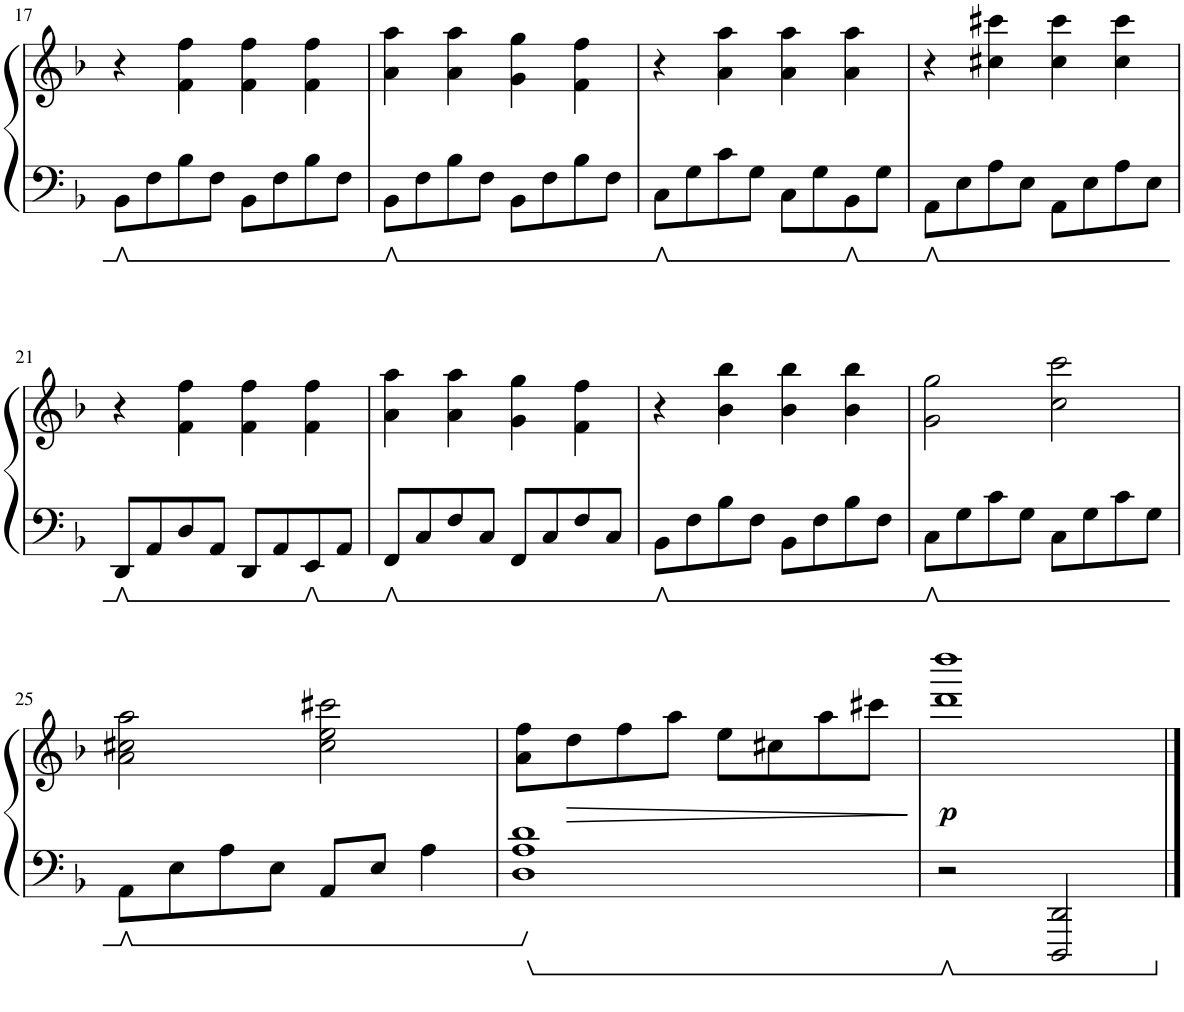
**kern	**kern	**dynam
*part1	*part1	*part1
*staff2	*staff1	*staff1/2
*I"Grand Piano	*	*
*I'Pno.	*	*
!!LO:PB:g=z
*clefF4	*clefG2	*
*k[b-]	*k[b-]	*
*M4/4	*M4/4	*
*met(c)	*met(c)	*
=17	=17	=17
8BB-\L	4r	.
8F\	.	.
8B-\	4f\ 4ff\	.
8F\J	.	.
8BB-\L	4f\ 4ff\	.
8F\	.	.
8B-\	4f\ 4ff\	.
8F\J	.	.
=18	=18	=18
8BB-\L	4a\ 4aa\	.
8F\	.	.
8B-\	4a\ 4aa\	.
8F\J	.	.
8BB-\L	4g\ 4gg\	.
8F\	.	.
8B-\	4f\ 4ff\	.
8F\J	.	.
=19	=19	=19
8C\L	4r	.
8G\	.	.
8c\	4a\ 4aa\	.
8G\J	.	.
8C\L	4a\ 4aa\	.
8G\	.	.
8BB-\	4a\ 4aa\	.
8G\J	.	.
=20	=20	=20
8AA\L	4r	.
8E\	.	.
8A\	4cc#X\ 4ccc#X\	.
8E\J	.	.
8AA\L	4cc#\ 4ccc#\	.
8E\	.	.
8A\	4cc#\ 4ccc#\	.
8E\J	.	.
!!LO:LB:g=z
=21	=21	=21
8DD/L	4r	.
8AA/	.	.
8D/	4f\ 4ff\	.
8AA/J	.	.
8DD/L	4f\ 4ff\	.
8AA/	.	.
8EE/	4f\ 4ff\	.
8AA/J	.	.
=22	=22	=22
8FF/L	4a\ 4aa\	.
8C/	.	.
8F/	4a\ 4aa\	.
8C/J	.	.
8FF/L	4g\ 4gg\	.
8C/	.	.
8F/	4f\ 4ff\	.
8C/J	.	.
=23	=23	=23
8BB-\L	4r	.
8F\	.	.
8B-\	4b-\ 4bb-\	.
8F\J	.	.
8BB-\L	4b-\ 4bb-\	.
8F\	.	.
8B-\	4b-\ 4bb-\	.
8F\J	.	.
=24	=24	=24
8C\L	2g\ 2gg\	.
8G\	.	.
8c\	.	.
8G\J	.	.
8C\L	2cc\ 2ccc\	.
8G\	.	.
8c\	.	.
8G\J	.	.
!!LO:LB:g=z
=25	=25	=25
8AA\L	2a\ 2cc#X\ 2aa\	.
8E\	.	.
8A\	.	.
8E\J	.	.
8AA/L	2cc#\ 2ee\ 2ccc#X\	.
8E/J	.	.
4A\	.	.
=26	=26	=26
1D 1A 1d	8a\ 8ff\L	.
!	!	!LO:HP:b
.	8dd\	>
.	8ff\	.
.	8aa\J	.
.	8ee\L	.
.	8cc#X\	.
.	8aa\	.
.	8ccc#X\J	.
.	.	]
=27	=27	=27
!	!	!LO:DY:b
2r	1ddd 1dddd	p
2DDD/ 2DD/	.	.
==	==	==
*-	*-	*-
